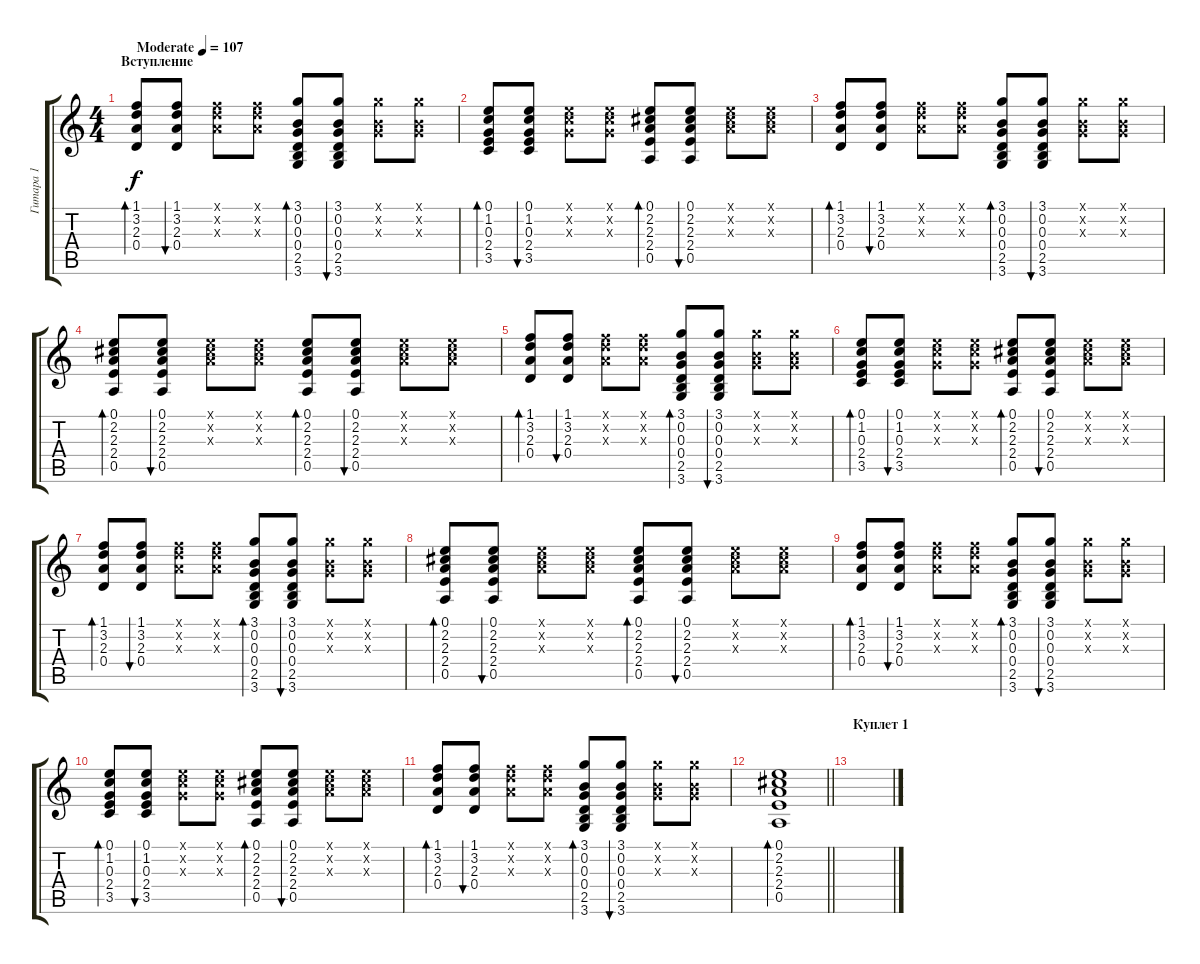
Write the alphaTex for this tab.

\track ("Гитара 1" "Гитара 1") {instrument acousticguitarsteel}
\staff {score tabs}
\tuning (E4 B3 G3 D3 A2 E2) {hide}
\ts (4 4)
\section ("" "Вступление")
\tempo (107 "Moderate")
\clef g2
\ks c
(1.1 3.2 2.3 0.4).8{bd 120 dy f instrument acousticguitarsteel} (1.1 3.2 2.3 0.4).8{bu 120} (1.1{x} 3.2{x} 2.3{x}).8 (1.1{x} 3.2{x} 2.3{x}).8 (3.1 0.2 0.3 0.4 2.5 3.6).8{bd 120} (3.1 0.2 0.3 0.4 2.5 3.6).8{bu 120} (3.1{x} 0.2{x} 0.3{x}).8 (3.1{x} 0.2{x} 0.3{x}).8 |
(0.1 1.2 0.3 2.4 3.5).8{bd 120} (0.1 1.2 0.3 2.4 3.5).8{bu 120} (0.1{x} 1.2{x} 0.3{x}).8 (0.1{x} 1.2{x} 0.3{x}).8 (0.1 2.2 2.3 2.4 0.5).8{bd 120} (0.1 2.2 2.3 2.4 0.5).8{bu 120} (0.1{x} 2.2{x} 2.3{x}).8 (0.1{x} 2.2{x} 2.3{x}).8 |
(1.1 3.2 2.3 0.4).8{bd 120} (1.1 3.2 2.3 0.4).8{bu 120} (1.1{x} 3.2{x} 2.3{x}).8 (1.1{x} 3.2{x} 2.3{x}).8 (3.1 0.2 0.3 0.4 2.5 3.6).8{bd 120} (3.1 0.2 0.3 0.4 2.5 3.6).8{bu 120} (3.1{x} 0.2{x} 0.3{x}).8 (3.1{x} 0.2{x} 0.3{x}).8 |
(0.1 2.2 2.3 2.4 0.5).8{bd 120} (0.1 2.2 2.3 2.4 0.5).8{bu 120} (0.1{x} 2.2{x} 2.3{x}).8 (0.1{x} 2.2{x} 2.3{x}).8 (0.1 2.2 2.3 2.4 0.5).8{bd 120} (0.1 2.2 2.3 2.4 0.5).8{bu 120} (0.1{x} 2.2{x} 2.3{x}).8 (0.1{x} 2.2{x} 2.3{x}).8 |
(1.1 3.2 2.3 0.4).8{bd 120} (1.1 3.2 2.3 0.4).8{bu 120} (1.1{x} 3.2{x} 2.3{x}).8 (1.1{x} 3.2{x} 2.3{x}).8 (3.1 0.2 0.3 0.4 2.5 3.6).8{bd 120} (3.1 0.2 0.3 0.4 2.5 3.6).8{bu 120} (3.1{x} 0.2{x} 0.3{x}).8 (3.1{x} 0.2{x} 0.3{x}).8 |
(0.1 1.2 0.3 2.4 3.5).8{bd 120} (0.1 1.2 0.3 2.4 3.5).8{bu 120} (0.1{x} 1.2{x} 0.3{x}).8 (0.1{x} 1.2{x} 0.3{x}).8 (0.1 2.2 2.3 2.4 0.5).8{bd 120} (0.1 2.2 2.3 2.4 0.5).8{bu 120} (0.1{x} 2.2{x} 2.3{x}).8 (0.1{x} 2.2{x} 2.3{x}).8 |
(1.1 3.2 2.3 0.4).8{bd 120} (1.1 3.2 2.3 0.4).8{bu 120} (1.1{x} 3.2{x} 2.3{x}).8 (1.1{x} 3.2{x} 2.3{x}).8 (3.1 0.2 0.3 0.4 2.5 3.6).8{bd 120} (3.1 0.2 0.3 0.4 2.5 3.6).8{bu 120} (3.1{x} 0.2{x} 0.3{x}).8 (3.1{x} 0.2{x} 0.3{x}).8 |
(0.1 2.2 2.3 2.4 0.5).8{bd 120} (0.1 2.2 2.3 2.4 0.5).8{bu 120} (0.1{x} 2.2{x} 2.3{x}).8 (0.1{x} 2.2{x} 2.3{x}).8 (0.1 2.2 2.3 2.4 0.5).8{bd 120} (0.1 2.2 2.3 2.4 0.5).8{bu 120} (0.1{x} 2.2{x} 2.3{x}).8 (0.1{x} 2.2{x} 2.3{x}).8 |
(1.1 3.2 2.3 0.4).8{bd 120} (1.1 3.2 2.3 0.4).8{bu 120} (1.1{x} 3.2{x} 2.3{x}).8 (1.1{x} 3.2{x} 2.3{x}).8 (3.1 0.2 0.3 0.4 2.5 3.6).8{bd 120} (3.1 0.2 0.3 0.4 2.5 3.6).8{bu 120} (3.1{x} 0.2{x} 0.3{x}).8 (3.1{x} 0.2{x} 0.3{x}).8 |
(0.1 1.2 0.3 2.4 3.5).8{bd 120} (0.1 1.2 0.3 2.4 3.5).8{bu 120} (0.1{x} 1.2{x} 0.3{x}).8 (0.1{x} 1.2{x} 0.3{x}).8 (0.1 2.2 2.3 2.4 0.5).8{bd 120} (0.1 2.2 2.3 2.4 0.5).8{bu 120} (0.1{x} 2.2{x} 2.3{x}).8 (0.1{x} 2.2{x} 2.3{x}).8 |
(1.1 3.2 2.3 0.4).8{bd 120} (1.1 3.2 2.3 0.4).8{bu 120} (1.1{x} 3.2{x} 2.3{x}).8 (1.1{x} 3.2{x} 2.3{x}).8 (3.1 0.2 0.3 0.4 2.5 3.6).8{bd 120} (3.1 0.2 0.3 0.4 2.5 3.6).8{bu 120} (3.1{x} 0.2{x} 0.3{x}).8 (3.1{x} 0.2{x} 0.3{x}).8 |
\barLineRight lightlight
(0.1 2.2 2.3 2.4 0.5).1{bd 120} |
\section ("" "Куплет 1")
